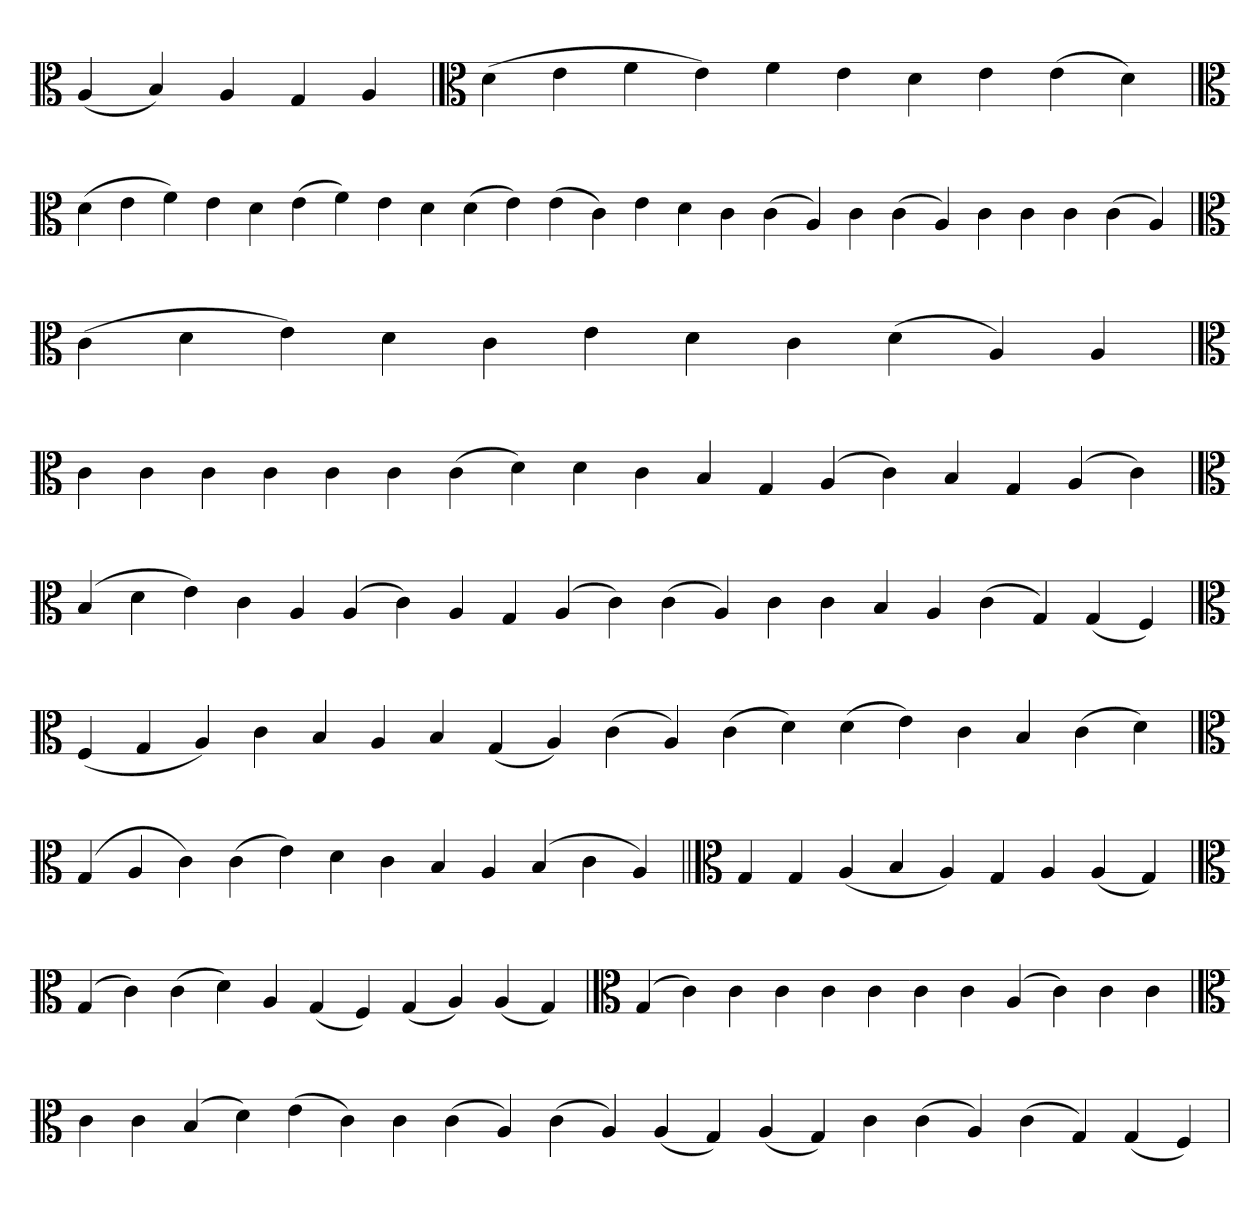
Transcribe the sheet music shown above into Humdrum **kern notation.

**kern
*part1
*staff1
*clefC3
=
(4A
4B)
4A
4G
4A
=`
*clefC3
(4d
4e
4f
4e)
4f
4e
4d
4e
(4e
4d)
=
*clefC3
(4d
4e
4f)
4e
4d
(4e
4f)
4e
4d
(4d
4e)
(4e
4c)
4e
4d
4c
(4c
4A)
4c
(4c
4A)
4c
4c
4c
(4c
4A)
=`
*clefC3
(4c
4d
4e)
4d
4c
4e
4d
4c
(4d
4A)
4A
=
*clefC3
4c
4c
4c
4c
4c
4c
(4c
4d)
4d
4c
4B
4G
(4A
4c)
4B
4G
(4A
4c)
=`
*clefC3
(4B
4d
4e)
4c
4A
(4A
4c)
4A
4G
(4A
4c)
(4c
4A)
4c
4c
4B
4A
(4c
4G)
(4G
4F)
=
*clefC3
(4F
4G
4A)
4c
4B
4A
4B
(4G
4A)
(4c
4A)
(4c
4d)
(4d
4e)
4c
4B
(4c
4d)
=`
*clefC3
(4G
4A
4c)
(4c
4e)
4d
4c
4B
4A
(4B
4c
4A)
=||
*clefC3
4G
4G
(4A
4B
4A)
4G
4A
(4A
4G)
=`
*clefC3
(4G
4c)
(4c
4d)
4A
(4G
4F)
(4G
4A)
(4A
4G)
='
*clefC3
(4G
4c)
4c
4c
4c
4c
4c
4c
(4A
4c)
4c
4c
=`
*clefC3
4c
4c
(4B
4d)
(4e
4c)
4c
(4c
4A)
(4c
4A)
(4A
4G)
(4A
4G)
4c
(4c
4A)
(4c
4G)
(4G
4F)
=
*-
